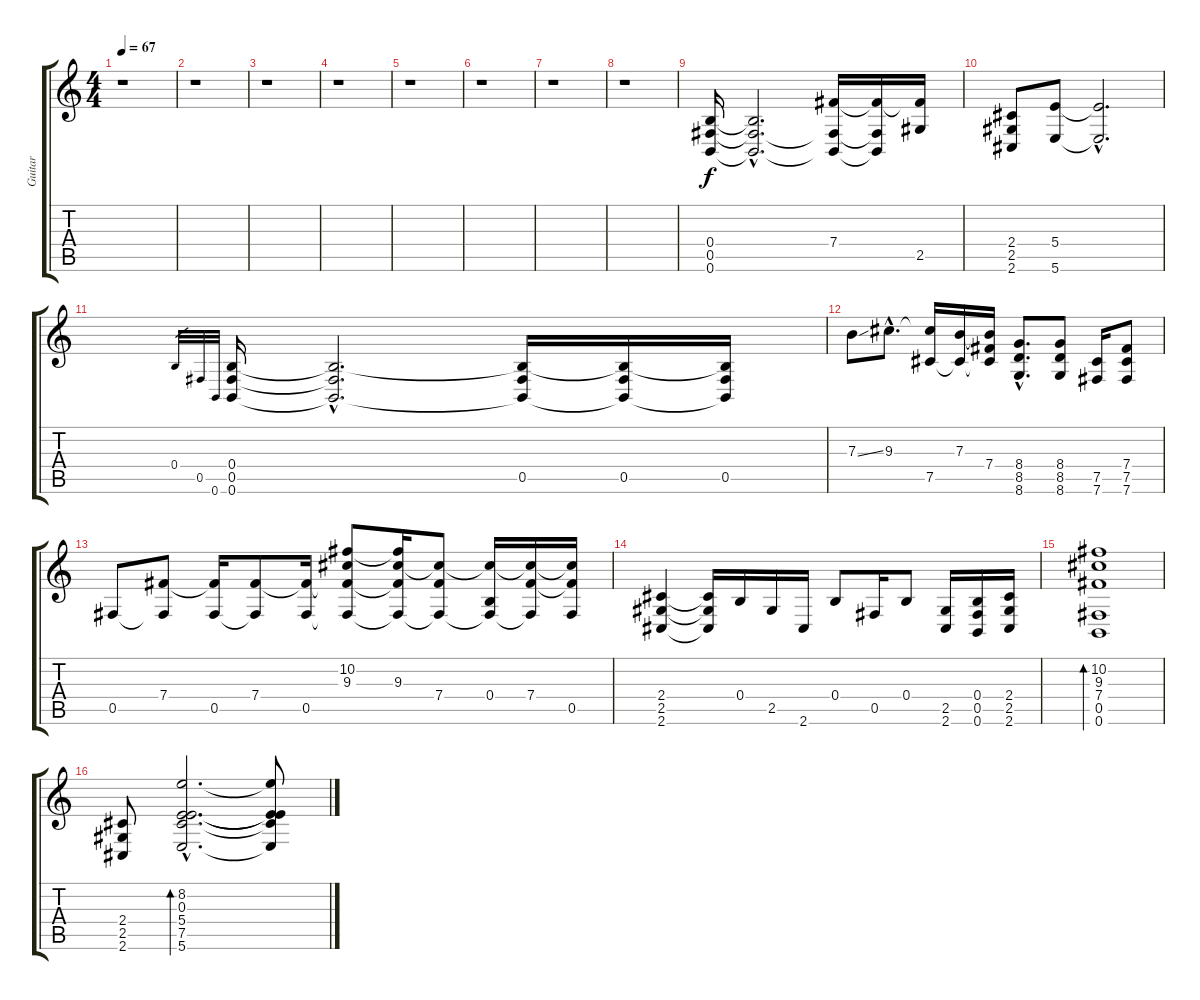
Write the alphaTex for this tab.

\track ("Guitar" "Guitar") {instrument overdrivenguitar}
\staff {score tabs}
\tuning (Db4 Ab3 E3 B2 Gb2 B1) {hide}
\ts (4 4)
\tempo 67
\clef g2
\ks c
r.1{dy f} |
r.1 |
r.1 |
r.1 |
r.1 |
r.1 |
r.1 |
r.1 |
(0.4 0.5 0.6).16{balance 0} (0.4{hac t} 0.5{hac t} 0.6{hac t}).2{d} (7.4 0.5{t} 0.6{t}).16 (7.4{t} 0.5{t} 0.6{t}).16 (7.4{t} 2.5).16 |
(2.4 2.5 2.6).8 (5.4 5.6).8 (5.4{hac t} 5.6{hac t}).2{d} |
0.4.32{gr} 0.5.32{gr} 0.6.32{gr} (0.4 0.5 0.6).16 (0.4{hac t} 0.5{hac t} 0.6{hac t}).2{d} (0.4{t} 0.5 0.6{t}).16 (0.4{t} 0.5 0.6{t}).16 (0.4{t} 0.5 0.6{t}).16 |
7.3{ss}.8 9.3{hac}.8{d} (9.3{t} 7.5).16 (7.3 7.5{t}).16 (7.3{t} 7.4 7.5{t}).16 (8.4{hac} 8.5{hac} 8.6{hac}).8{d} (8.4 8.5 8.6).8 (7.5 7.6).16 (7.4 7.5 7.6).8 |
0.5.8 (7.4 0.5{t}).8 (7.4{t} 0.5).16 (7.4 0.5{t}).8 (7.4{t} 0.5).16 (10.2 9.3 7.4{t} 0.5{t}).8 (10.2{t} 9.3 7.4{t} 0.5{t}).16 (9.3{t} 7.4 0.5{t}).8 (9.3{t} 0.4 0.5{t}).16 (9.3{t} 7.4 0.5{t}).16 (9.3{t} 7.4{t} 0.5).16 |
(2.4 2.5 2.6).4 (2.4{t} 2.5{t} 2.6{t}).16 0.4.16 2.5.16 2.6.16 0.4.8 0.5.16 0.4.8 (2.5 2.6).16 (0.4 0.5 0.6).16 (2.4 2.5 2.6).16 |
(10.2 9.3 7.4 0.5 0.6).1{bd 30} |
(2.4 2.5 2.6).8 (8.2{hac} 0.3{hac} 5.4{hac} 7.5{hac} 5.6{hac}).2{d bd 30} (8.2{t} 0.3{t} 5.4{t} 7.5{t} 5.6{t}).8
